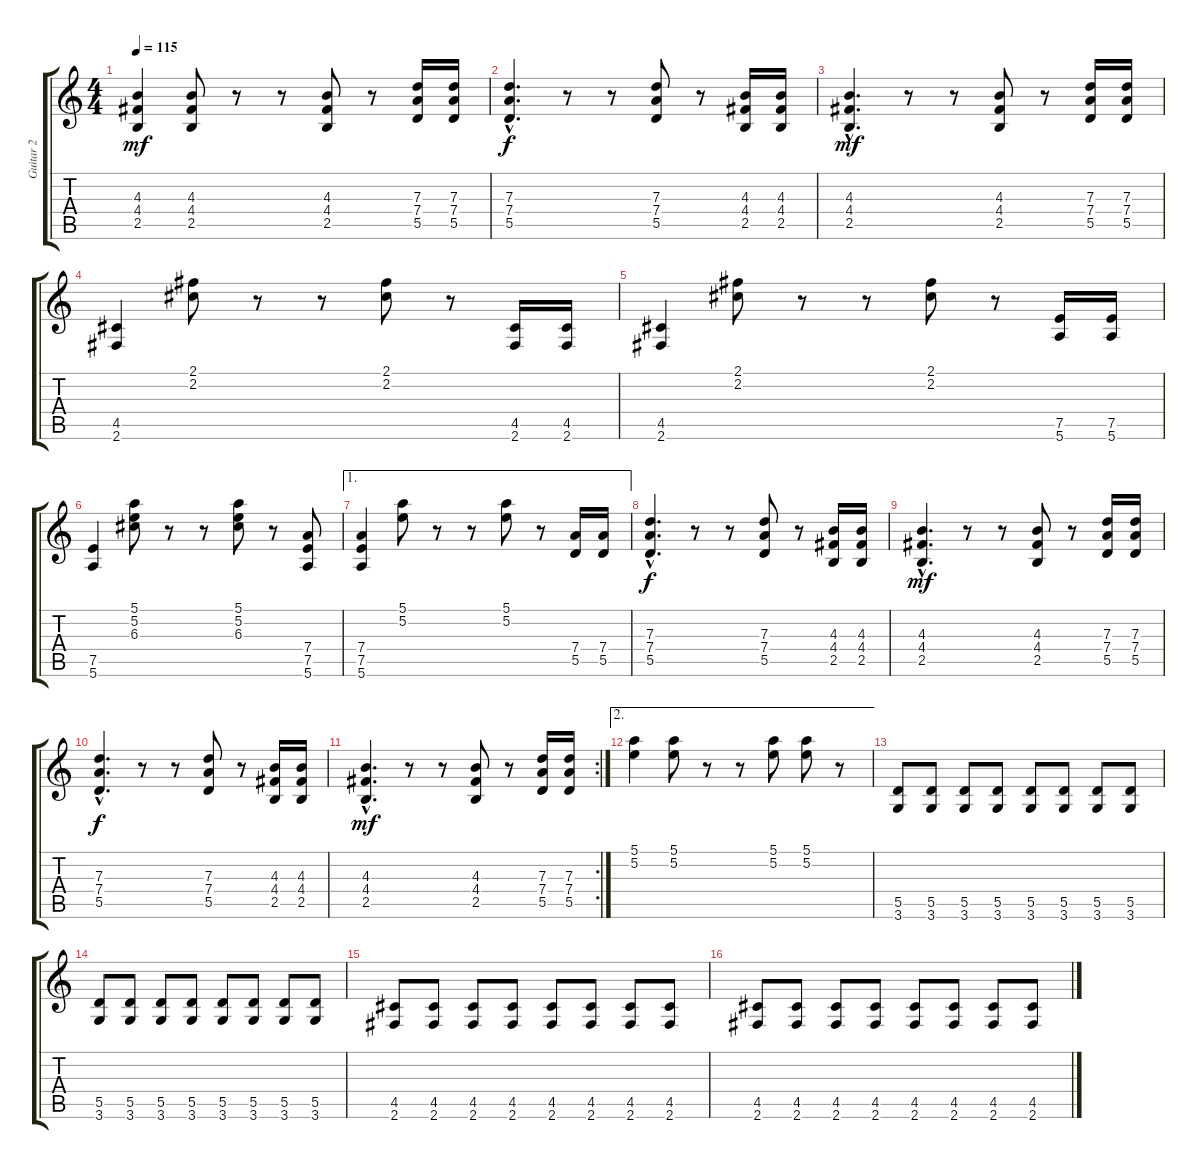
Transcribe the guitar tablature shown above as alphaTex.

\track ("Guitar 2" "Guitar 2") {instrument acousticguitarsteel}
\staff {score tabs}
\tuning (E4 B3 G3 D3 A2 E2) {hide}
\ts (4 4)
\tempo 115
\clef g2
\ks c
(4.3 4.4 2.5).4{dy mf} (4.3 4.4 2.5).8 r.8 r.8 (4.3 4.4 2.5).8 r.8 (7.3 7.4 5.5).16 (7.3 7.4 5.5).16 |
(7.3{hac} 7.4{hac} 5.5{hac}).4{d dy f} r.8 r.8 (7.3 7.4 5.5).8 r.8 (4.3 4.4 2.5).16 (4.3 4.4 2.5).16 |
(4.3{hac} 4.4{hac} 2.5{hac}).4{d dy mf} r.8 r.8 (4.3 4.4 2.5).8 r.8 (7.3 7.4 5.5).16 (7.3 7.4 5.5).16 |
(4.5 2.6).4 (2.1 2.2).8 r.8 r.8 (2.1 2.2).8 r.8 (4.5 2.6).16 (4.5 2.6).16 |
(4.5 2.6).4 (2.1 2.2).8 r.8 r.8 (2.1 2.2).8 r.8 (7.5 5.6).16 (7.5 5.6).16 |
(7.5 5.6).4 (5.1 5.2 6.3).8 r.8 r.8 (5.1 5.2 6.3).8 r.8 (7.4 7.5 5.6).8 |
\ae 1
(7.4 7.5 5.6).4 (5.1 5.2).8 r.8 r.8 (5.1 5.2).8 r.8 (7.4 5.5).16 (7.4 5.5).16 |
(7.3{hac} 7.4{hac} 5.5{hac}).4{d dy f} r.8 r.8 (7.3 7.4 5.5).8 r.8 (4.3 4.4 2.5).16 (4.3 4.4 2.5).16 |
(4.3{hac} 4.4{hac} 2.5{hac}).4{d dy mf} r.8 r.8 (4.3 4.4 2.5).8 r.8 (7.3 7.4 5.5).16 (7.3 7.4 5.5).16 |
(7.3{hac} 7.4{hac} 5.5{hac}).4{d dy f} r.8 r.8 (7.3 7.4 5.5).8 r.8 (4.3 4.4 2.5).16 (4.3 4.4 2.5).16 |
\rc 2
(4.3{hac} 4.4{hac} 2.5{hac}).4{d dy mf} r.8 r.8 (4.3 4.4 2.5).8 r.8 (7.3 7.4 5.5).16 (7.3 7.4 5.5).16 |
\ae 2
(5.1 5.2).4 (5.1 5.2).8 r.8 r.8 (5.1 5.2).8 (5.1 5.2).8 r.8 |
(5.5 3.6).8 (5.5 3.6).8 (5.5 3.6).8 (5.5 3.6).8 (5.5 3.6).8 (5.5 3.6).8 (5.5 3.6).8 (5.5 3.6).8 |
(5.5 3.6).8 (5.5 3.6).8 (5.5 3.6).8 (5.5 3.6).8 (5.5 3.6).8 (5.5 3.6).8 (5.5 3.6).8 (5.5 3.6).8 |
(4.5 2.6).8 (4.5 2.6).8 (4.5 2.6).8 (4.5 2.6).8 (4.5 2.6).8 (4.5 2.6).8 (4.5 2.6).8 (4.5 2.6).8 |
(4.5 2.6).8 (4.5 2.6).8 (4.5 2.6).8 (4.5 2.6).8 (4.5 2.6).8 (4.5 2.6).8 (4.5 2.6).8 (4.5 2.6).8
